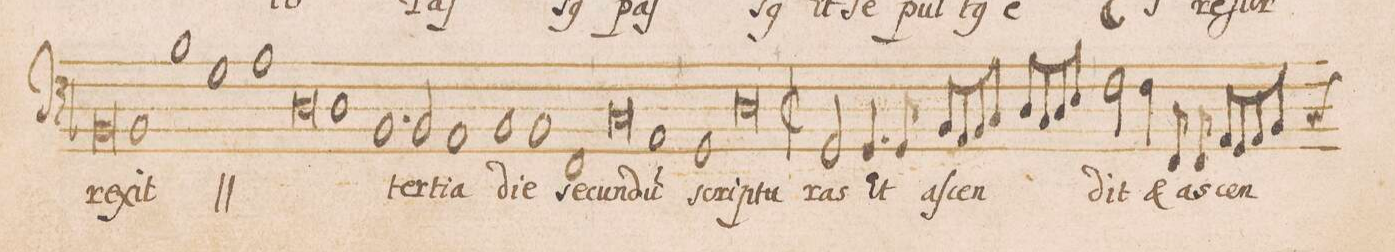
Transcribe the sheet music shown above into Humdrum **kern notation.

**kern	**text
*I"BASVS	*
*clefF4	*
*k[b-]	*
*met(O|)	*
*M3/1	*
=99-	=99-
0BB-/	-re-
1BB-/	-xit
=100-	=100-
*	*ij
1B-\	ET
1G\	re-
1A\	ſur-
=101-	=101-
0D\	-re-
1D\	-xit
*	*Xij
=102-	=102-
1.BB-/	ter-
2BB-/	-ti-
1AA/	-a
=103-	=103-
1BB-/	di-
1BB-/	-e-
1FF/	se-
=104-	=104-
0C/	-cun-
1AA/	-du(m)
=105-	=105-
1GG/	scri-
0D\	-ptu-
=106-	=106-
*M2/1	*
*met(C|)	*
2GG/	-ras
4.GG/	Et
8GG/	aſ-
8BB-/L	-cen-
8AA/	.
8BB-/	.
8C/J	.
8D/L	.
8C/	.
8D/	.
8Eny/J	.
=107-	=107-
2F\	.
4F\	-dit
8FF/	et
8FF/	as-
8AA/L	-cen-
8GG/	.
8AA/	.
8BB-/J	.
*-	*-
